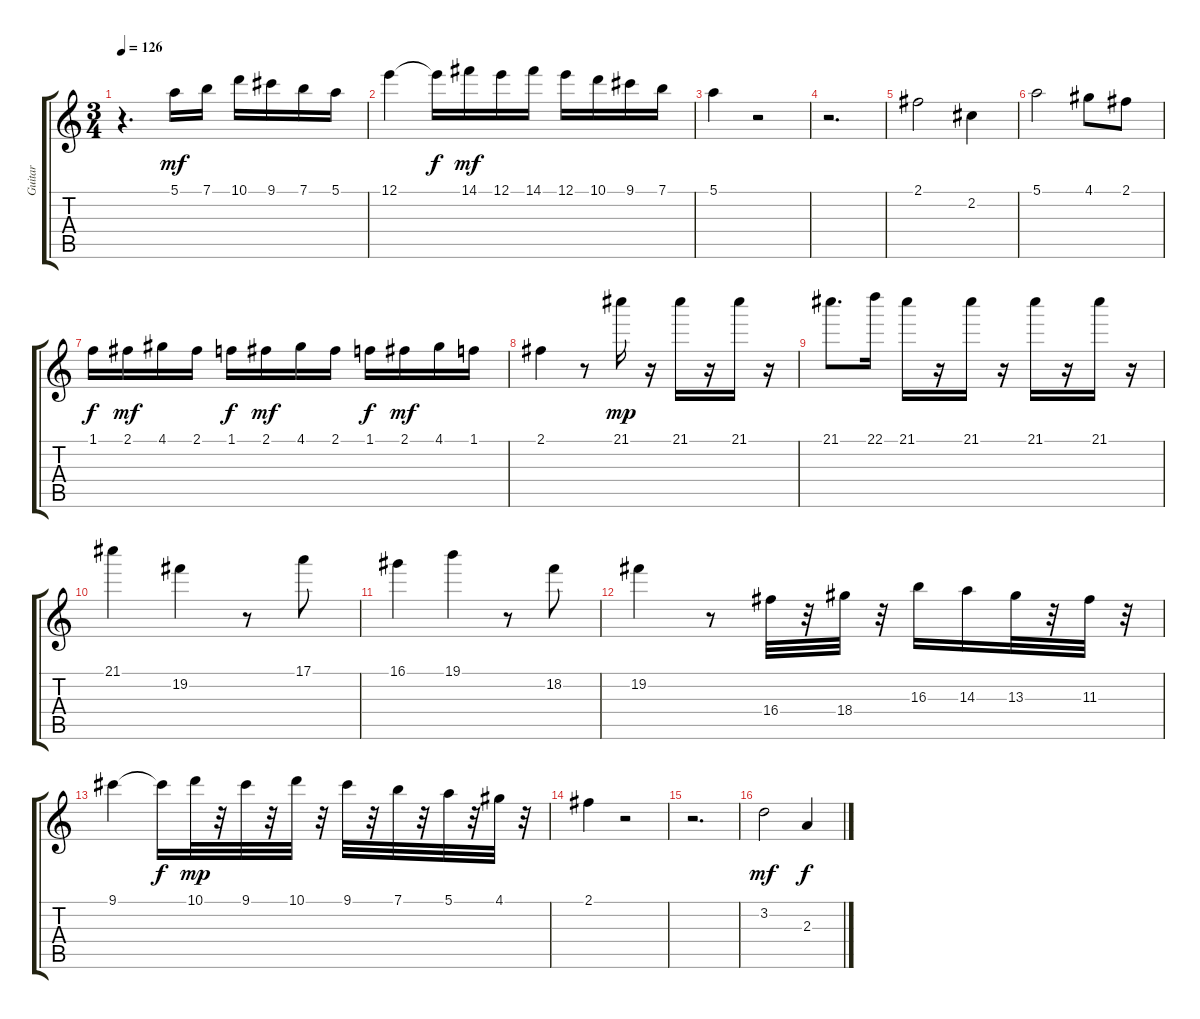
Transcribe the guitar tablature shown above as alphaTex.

\track ("Guitar" "Guitar") {instrument acousticguitarnylon}
\staff {score tabs}
\tuning (E4 B3 G3 D3 A2 E2) {hide}
\ts (3 4)
\tempo 126
\clef g2
\ks c
r.4{d dy mp} 5.1.16{dy mf} 7.1.16 10.1.16 9.1.16 7.1.16 5.1.16 |
12.1.4 12.1{t}.16{dy f} 14.1.16{dy mf} 12.1.16 14.1.16 12.1.16 10.1.16 9.1.16 7.1.16 |
5.1.4 r.2 |
r.2{d} |
2.1.2 2.2.4 |
5.1.2 4.1.8 2.1.8 |
1.1.16{dy f} 2.1.16{dy mf} 4.1.16 2.1.16 1.1.16{dy f} 2.1.16{dy mf} 4.1.16 2.1.16 1.1.16{dy f} 2.1.16{dy mf} 4.1.16 1.1.16 |
2.1.4 r.8 21.1.16{dy mp} r.16 21.1.16 r.16 21.1.16 r.16 |
21.1.8{d} 22.1.16 21.1.16 r.16 21.1.16 r.16 21.1.16 r.16 21.1.16 r.16 |
21.1.4 19.2.4 r.8 17.1.8 |
16.1.4 19.1.4 r.8 18.2.8 |
19.2.4 r.8 16.4.32 r.32 18.4.32 r.32 16.3.16 14.3.16 13.3.32 r.32 11.3.32 r.32 |
9.1.4 9.1{t}.16{dy f} 10.1.32{dy mp} r.32 9.1.32 r.32 10.1.32 r.32 9.1.32 r.32 7.1.32 r.32 5.1.32 r.32 4.1.32 r.32 |
2.1.4 r.2 |
r.2{d} |
3.2.2{dy mf} 2.3.4{dy f}
